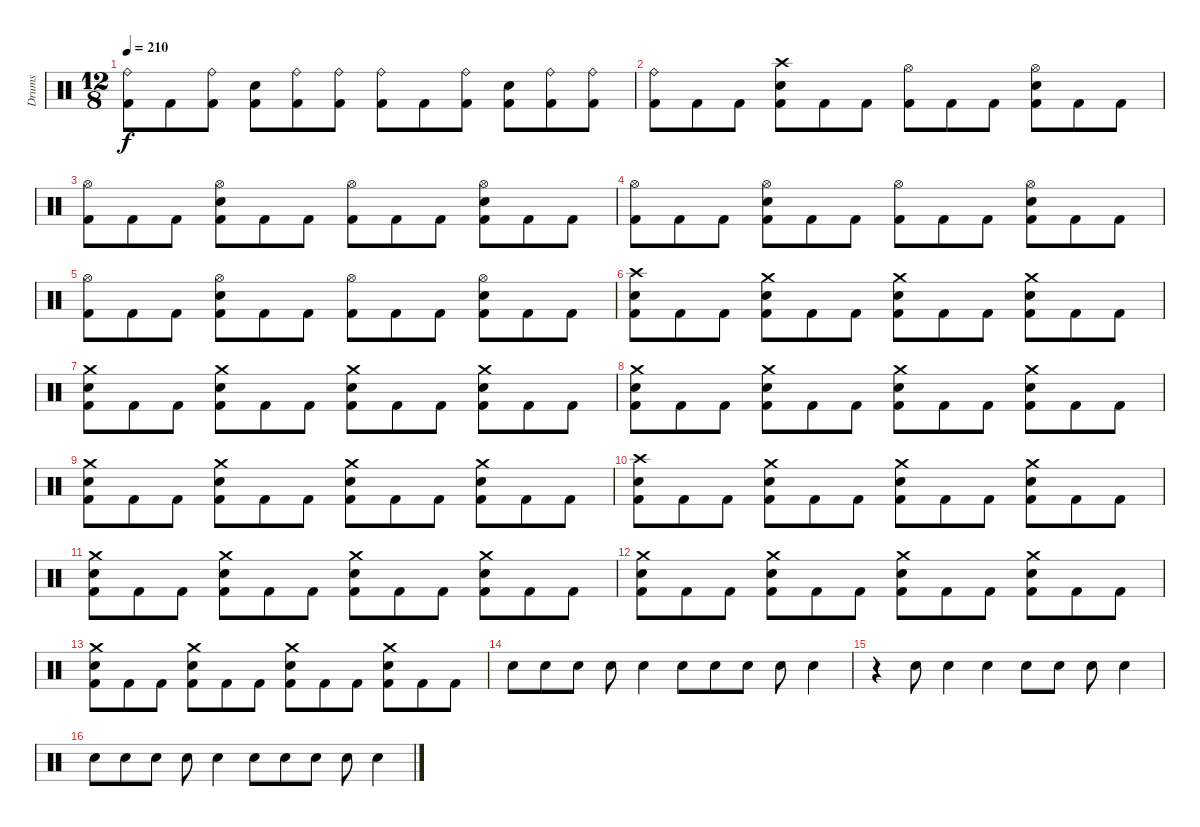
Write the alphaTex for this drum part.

\track ("Drums" "Drums") {instrument percussion}
\staff {score}
\articulation defaults
\ts (12 8)
\tempo 210
\clef neutral
\ks c
("Ride (bell)" "Kick (hit) 2").8{dy f} "Kick (hit) 2".8 ("Ride (bell)" "Kick (hit) 2").8 ("Electric Snare (hit)" "Kick (hit) 2").8 ("Ride (bell)" "Kick (hit) 2").8 ("Ride (bell)" "Kick (hit) 2").8 ("Ride (bell)" "Kick (hit) 2").8 "Kick (hit) 2".8 ("Ride (bell)" "Kick (hit) 2").8 ("Electric Snare (hit)" "Kick (hit) 2").8 ("Ride (bell)" "Kick (hit) 2").8 ("Ride (bell)" "Kick (hit) 2").8 |
("Ride (bell)" "Kick (hit) 2").8 "Kick (hit) 2".8 "Kick (hit) 2".8 ("Crash high (hit)" "Electric Snare (hit)" "Kick (hit) 2").8 "Kick (hit) 2".8 "Kick (hit) 2".8 ("Hi-Hat (open)" "Kick (hit) 2").8 "Kick (hit) 2".8 "Kick (hit) 2".8 ("Hi-Hat (open)" "Electric Snare (hit)" "Kick (hit) 2").8 "Kick (hit) 2".8 "Kick (hit) 2".8 |
("Hi-Hat (open)" "Kick (hit) 2").8 "Kick (hit) 2".8 "Kick (hit) 2".8 ("Hi-Hat (open)" "Electric Snare (hit)" "Kick (hit) 2").8 "Kick (hit) 2".8 "Kick (hit) 2".8 ("Hi-Hat (open)" "Kick (hit) 2").8 "Kick (hit) 2".8 "Kick (hit) 2".8 ("Hi-Hat (open)" "Electric Snare (hit)" "Kick (hit) 2").8 "Kick (hit) 2".8 "Kick (hit) 2".8 |
("Hi-Hat (open)" "Kick (hit) 2").8 "Kick (hit) 2".8 "Kick (hit) 2".8 ("Hi-Hat (open)" "Electric Snare (hit)" "Kick (hit) 2").8 "Kick (hit) 2".8 "Kick (hit) 2".8 ("Hi-Hat (open)" "Kick (hit) 2").8 "Kick (hit) 2".8 "Kick (hit) 2".8 ("Hi-Hat (open)" "Electric Snare (hit)" "Kick (hit) 2").8 "Kick (hit) 2".8 "Kick (hit) 2".8 |
("Hi-Hat (open)" "Kick (hit) 2").8 "Kick (hit) 2".8 "Kick (hit) 2".8 ("Hi-Hat (open)" "Electric Snare (hit)" "Kick (hit) 2").8 "Kick (hit) 2".8 "Kick (hit) 2".8 ("Hi-Hat (open)" "Kick (hit) 2").8 "Kick (hit) 2".8 "Kick (hit) 2".8 ("Hi-Hat (open)" "Electric Snare (hit)" "Kick (hit) 2").8 "Kick (hit) 2".8 "Kick (hit) 2".8 |
("Crash high (hit)" "Electric Snare (hit)" "Kick (hit) 2").8 "Kick (hit) 2".8 "Kick (hit) 2".8 ("Crash medium (hit)" "Electric Snare (hit)" "Kick (hit) 2").8 "Kick (hit) 2".8 "Kick (hit) 2".8 ("Crash medium (hit)" "Electric Snare (hit)" "Kick (hit) 2").8 "Kick (hit) 2".8 "Kick (hit) 2".8 ("Crash medium (hit)" "Electric Snare (hit)" "Kick (hit) 2").8 "Kick (hit) 2".8 "Kick (hit) 2".8 |
("Crash medium (hit)" "Electric Snare (hit)" "Kick (hit) 2").8 "Kick (hit) 2".8 "Kick (hit) 2".8 ("Crash medium (hit)" "Electric Snare (hit)" "Kick (hit) 2").8 "Kick (hit) 2".8 "Kick (hit) 2".8 ("Crash medium (hit)" "Electric Snare (hit)" "Kick (hit) 2").8 "Kick (hit) 2".8 "Kick (hit) 2".8 ("Crash medium (hit)" "Electric Snare (hit)" "Kick (hit) 2").8 "Kick (hit) 2".8 "Kick (hit) 2".8 |
("Crash medium (hit)" "Electric Snare (hit)" "Kick (hit) 2").8 "Kick (hit) 2".8 "Kick (hit) 2".8 ("Crash medium (hit)" "Electric Snare (hit)" "Kick (hit) 2").8 "Kick (hit) 2".8 "Kick (hit) 2".8 ("Crash medium (hit)" "Electric Snare (hit)" "Kick (hit) 2").8 "Kick (hit) 2".8 "Kick (hit) 2".8 ("Crash medium (hit)" "Electric Snare (hit)" "Kick (hit) 2").8 "Kick (hit) 2".8 "Kick (hit) 2".8 |
("Crash medium (hit)" "Electric Snare (hit)" "Kick (hit) 2").8 "Kick (hit) 2".8 "Kick (hit) 2".8 ("Crash medium (hit)" "Electric Snare (hit)" "Kick (hit) 2").8 "Kick (hit) 2".8 "Kick (hit) 2".8 ("Crash medium (hit)" "Electric Snare (hit)" "Kick (hit) 2").8 "Kick (hit) 2".8 "Kick (hit) 2".8 ("Crash medium (hit)" "Electric Snare (hit)" "Kick (hit) 2").8 "Kick (hit) 2".8 "Kick (hit) 2".8 |
("Crash high (hit)" "Electric Snare (hit)" "Kick (hit) 2").8 "Kick (hit) 2".8 "Kick (hit) 2".8 ("Crash medium (hit)" "Electric Snare (hit)" "Kick (hit) 2").8 "Kick (hit) 2".8 "Kick (hit) 2".8 ("Crash medium (hit)" "Electric Snare (hit)" "Kick (hit) 2").8 "Kick (hit) 2".8 "Kick (hit) 2".8 ("Crash medium (hit)" "Electric Snare (hit)" "Kick (hit) 2").8 "Kick (hit) 2".8 "Kick (hit) 2".8 |
("Crash medium (hit)" "Electric Snare (hit)" "Kick (hit) 2").8 "Kick (hit) 2".8 "Kick (hit) 2".8 ("Crash medium (hit)" "Electric Snare (hit)" "Kick (hit) 2").8 "Kick (hit) 2".8 "Kick (hit) 2".8 ("Crash medium (hit)" "Electric Snare (hit)" "Kick (hit) 2").8 "Kick (hit) 2".8 "Kick (hit) 2".8 ("Crash medium (hit)" "Electric Snare (hit)" "Kick (hit) 2").8 "Kick (hit) 2".8 "Kick (hit) 2".8 |
("Crash medium (hit)" "Electric Snare (hit)" "Kick (hit) 2").8 "Kick (hit) 2".8 "Kick (hit) 2".8 ("Crash medium (hit)" "Electric Snare (hit)" "Kick (hit) 2").8 "Kick (hit) 2".8 "Kick (hit) 2".8 ("Crash medium (hit)" "Electric Snare (hit)" "Kick (hit) 2").8 "Kick (hit) 2".8 "Kick (hit) 2".8 ("Crash medium (hit)" "Electric Snare (hit)" "Kick (hit) 2").8 "Kick (hit) 2".8 "Kick (hit) 2".8 |
("Crash medium (hit)" "Electric Snare (hit)" "Kick (hit) 2").8 "Kick (hit) 2".8 "Kick (hit) 2".8 ("Crash medium (hit)" "Electric Snare (hit)" "Kick (hit) 2").8 "Kick (hit) 2".8 "Kick (hit) 2".8 ("Crash medium (hit)" "Electric Snare (hit)" "Kick (hit) 2").8 "Kick (hit) 2".8 "Kick (hit) 2".8 ("Crash medium (hit)" "Electric Snare (hit)" "Kick (hit) 2").8 "Kick (hit) 2".8 "Kick (hit) 2".8 |
"Electric Snare (hit)".8 "Electric Snare (hit)".8 "Electric Snare (hit)".8 "Electric Snare (hit)".8 "Electric Snare (hit)".4 "Electric Snare (hit)".8 "Electric Snare (hit)".8 "Electric Snare (hit)".8 "Electric Snare (hit)".8 "Electric Snare (hit)".4 |
r.4 "Electric Snare (hit)".8 "Electric Snare (hit)".4 "Electric Snare (hit)".4 "Electric Snare (hit)".8 "Electric Snare (hit)".8 "Electric Snare (hit)".8 "Electric Snare (hit)".4 |
"Electric Snare (hit)".8 "Electric Snare (hit)".8 "Electric Snare (hit)".8 "Electric Snare (hit)".8 "Electric Snare (hit)".4 "Electric Snare (hit)".8 "Electric Snare (hit)".8 "Electric Snare (hit)".8 "Electric Snare (hit)".8 "Electric Snare (hit)".4
